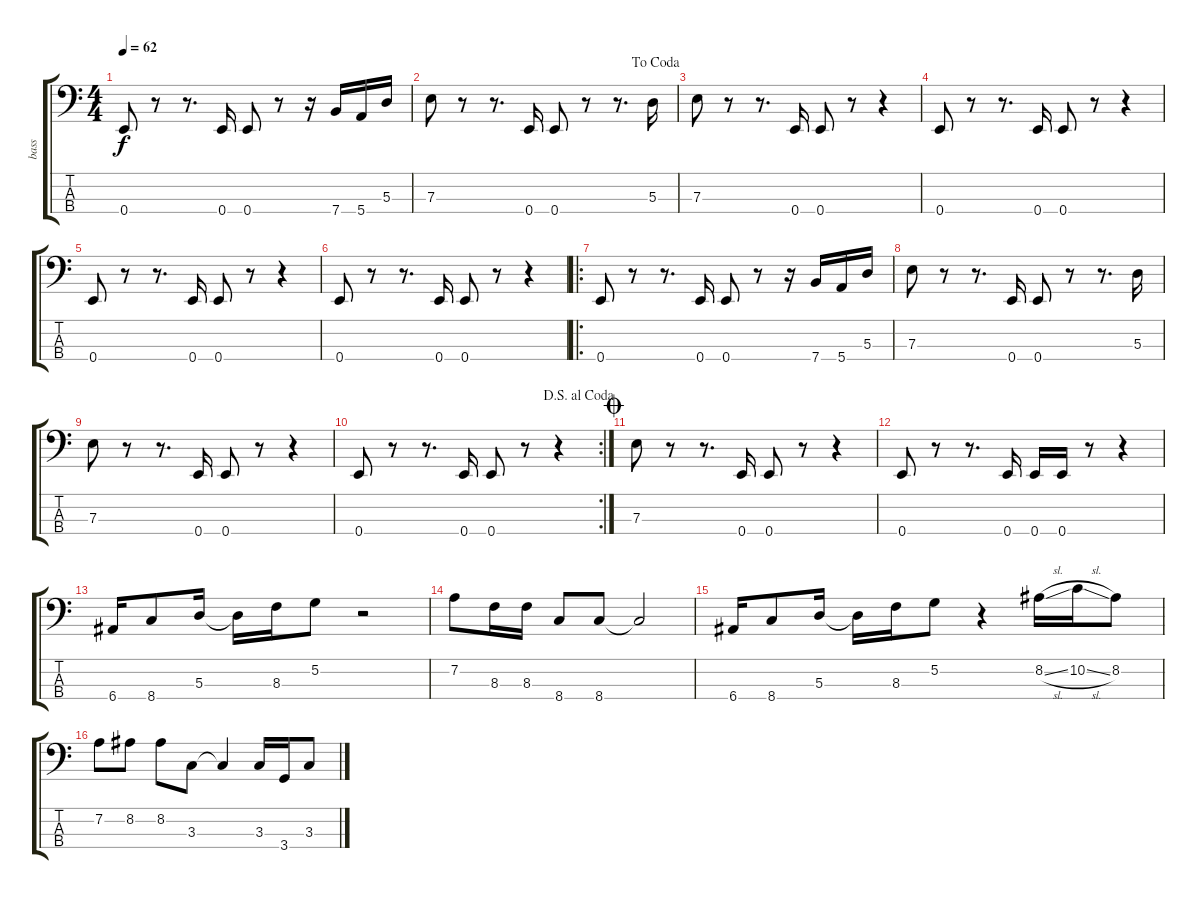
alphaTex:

\track ("bass" "bass") {instrument electricbassfinger}
\staff {score tabs}
\tuning (G2 D2 A1 E1) {hide}
\ts (4 4)
\tempo 62
\clef f4
\ks c
0.4.8{dy f} r.8 r.8{d} 0.4.16 0.4.8 r.8 r.16 7.4.16 5.4.16 5.3.16 |
\jump dacoda
7.3.8 r.8 r.8{d} 0.4.16 0.4.8 r.8 r.8{d} 5.3.16 |
7.3.8 r.8 r.8{d} 0.4.16 0.4.8 r.8 r.4 |
0.4.8 r.8 r.8{d} 0.4.16 0.4.8 r.8 r.4 |
0.4.8 r.8 r.8{d} 0.4.16 0.4.8 r.8 r.4 |
0.4.8 r.8 r.8{d} 0.4.16 0.4.8 r.8 r.4 |
\ro
0.4.8 r.8 r.8{d} 0.4.16 0.4.8 r.8 r.16 7.4.16 5.4.16 5.3.16 |
7.3.8 r.8 r.8{d} 0.4.16 0.4.8 r.8 r.8{d} 5.3.16 |
7.3.8 r.8 r.8{d} 0.4.16 0.4.8 r.8 r.4 |
\rc 2
\jump dalsegnoalcoda
0.4.8 r.8 r.8{d} 0.4.16 0.4.8 r.8 r.4 |
\jump coda
7.3.8 r.8 r.8{d} 0.4.16 0.4.8 r.8 r.4 |
0.4.8 r.8 r.8{d} 0.4.16 0.4.16 0.4.16 r.8 r.4 |
6.4.16 8.4.8 5.3.16 5.3{t}.16 8.3.16 5.2.8 r.2 |
7.2.8 8.3.16 8.3.16 8.4.8 8.4.8 8.4{t}.2 |
6.4.16 8.4.8 5.3.16 5.3{t}.16 8.3.16 5.2.8 r.4 8.2{sl}.16 10.2{sl}.16 8.2.8 |
7.2.8 8.2.8 8.2.8 3.3.8 3.3{t}.4 3.3.16 3.4.16 3.3.8
